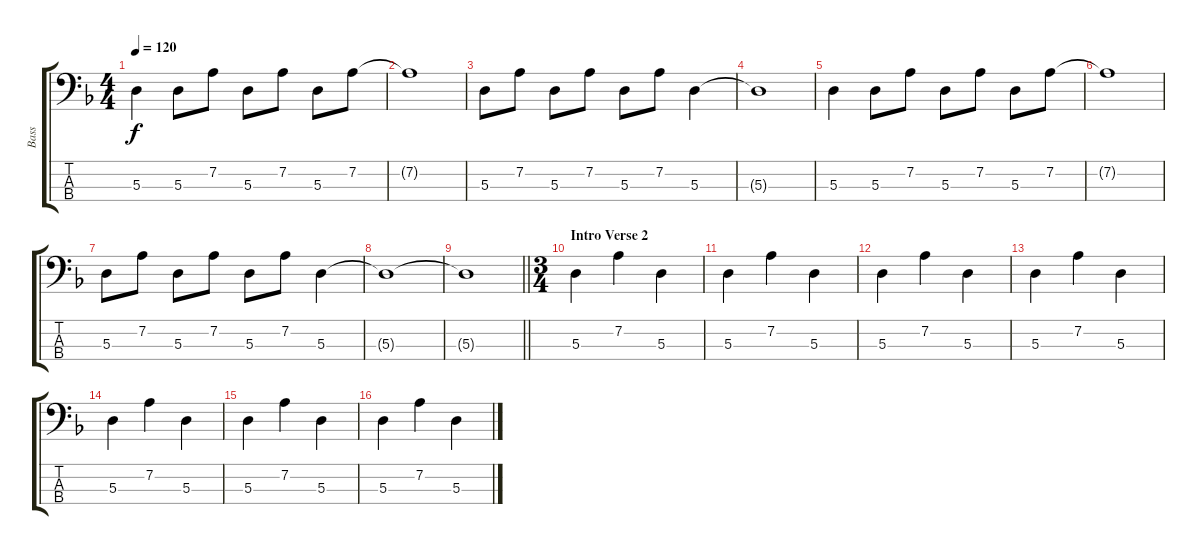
\track ("Bass" "Bass") {instrument electricbassfinger}
\staff {score tabs}
\tuning (G2 D2 A1 E1) {hide}
\ts (4 4)
\tempo 120
\clef f4
\ks f
5.3.4{dy f} 5.3.8 7.2.8 5.3.8 7.2.8 5.3.8 7.2.8 |
7.2{t}.1 |
5.3.8 7.2.8 5.3.8 7.2.8 5.3.8 7.2.8 5.3.4 |
5.3{t}.1 |
5.3.4 5.3.8 7.2.8 5.3.8 7.2.8 5.3.8 7.2.8 |
7.2{t}.1 |
5.3.8 7.2.8 5.3.8 7.2.8 5.3.8 7.2.8 5.3.4 |
5.3{t}.1 |
\barLineRight lightlight
5.3{t}.1 |
\ts (3 4)
\section ("" "Intro Verse 2")
5.3.4 7.2.4 5.3.4 |
5.3.4 7.2.4 5.3.4 |
5.3.4 7.2.4 5.3.4 |
5.3.4 7.2.4 5.3.4 |
5.3.4 7.2.4 5.3.4 |
5.3.4 7.2.4 5.3.4 |
5.3.4 7.2.4 5.3.4
